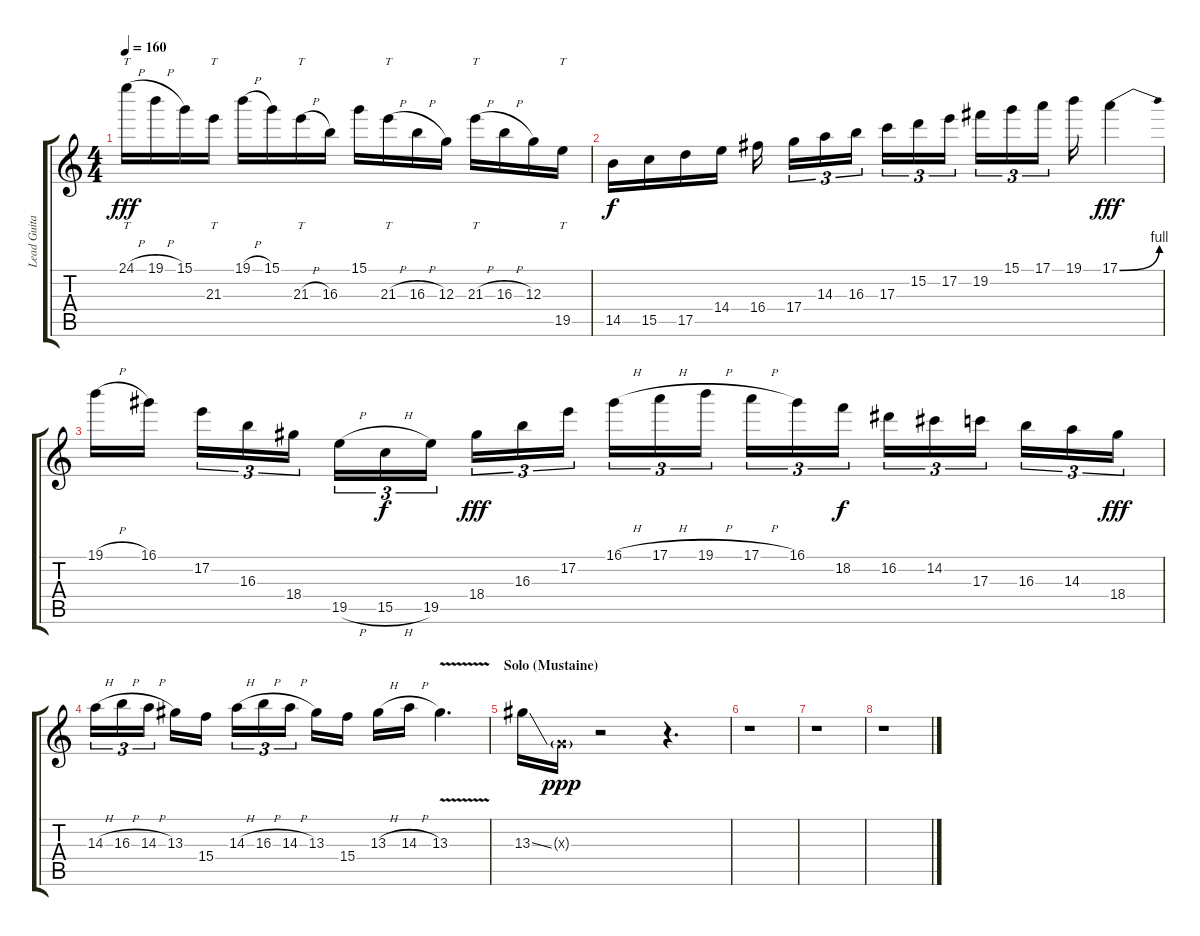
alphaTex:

\track ("Lead Guitar II (Broderick)" "Lead Guita") {instrument distortionguitar}
\staff {score tabs}
\tuning (E4 B3 G3 D3 A2 E2) {hide}
\ts (4 4)
\tempo 160
\clef g2
\ks c
24.1{h}.16{tt dy fff} 19.1{h}.16 15.1.16 21.3.16{tt} 19.1{h}.16 15.1.16 21.3{h}.16{tt} 16.3.16 15.1.16 21.3{h}.16{tt} 16.3{h}.16 12.3.16 21.3{h}.16{tt} 16.3{h}.16 12.3.16 19.5.16{tt} |
14.5.16{dy f} 15.5.16 17.5.16 14.4.16 16.4.16{beam splitsecondary} 17.4.16{tu (3 2)} 14.3.16{tu (3 2)} 16.3.16{tu (3 2) beam splitsecondary} 17.3.16{tu (3 2)} 15.2.16{tu (3 2)} 17.2.16{tu (3 2) beam splitsecondary} 19.2.16{tu (3 2)} 15.1.16{tu (3 2)} 17.1.16{tu (3 2) beam splitsecondary} 19.1.16 17.1{be (bend 0 0 60 4)}.4{dy fff} |
19.1{h}.16 16.1.16{beam splitsecondary} 17.2.16{tu (3 2)} 16.3.16{tu (3 2)} 18.4.16{tu (3 2)} 19.5{h}.16{tu (3 2)} 15.5{h}.16{tu (3 2) dy f} 19.5.16{tu (3 2) beam splitsecondary} 18.4.16{tu (3 2) dy fff} 16.3.16{tu (3 2)} 17.2.16{tu (3 2)} 16.1{h}.16{tu (3 2)} 17.1{h}.16{tu (3 2)} 19.1{h}.16{tu (3 2) beam splitsecondary} 17.1{h}.16{tu (3 2)} 16.1.16{tu (3 2)} 18.2.16{tu (3 2) dy f} 16.2.16{tu (3 2)} 14.2.16{tu (3 2)} 17.3.16{tu (3 2) beam splitsecondary} 16.3.16{tu (3 2)} 14.3.16{tu (3 2)} 18.4.16{tu (3 2) dy fff} |
14.3{h}.16{tu (3 2)} 16.3{h}.16{tu (3 2)} 14.3{h}.16{tu (3 2) beam splitsecondary} 13.3.16 15.4.16 14.3{h}.16{tu (3 2)} 16.3{h}.16{tu (3 2)} 14.3{h}.16{tu (3 2) beam splitsecondary} 13.3.16 15.4.16 13.3{h}.16 14.3{h}.16 13.3{v}.4{d} |
\section ("" "Solo (Mustaine)")
13.3{ss}.16 0.3{g x}.16{dy ppp} r.2 r.4{d} |
r.1 |
r.1 |
r.1
